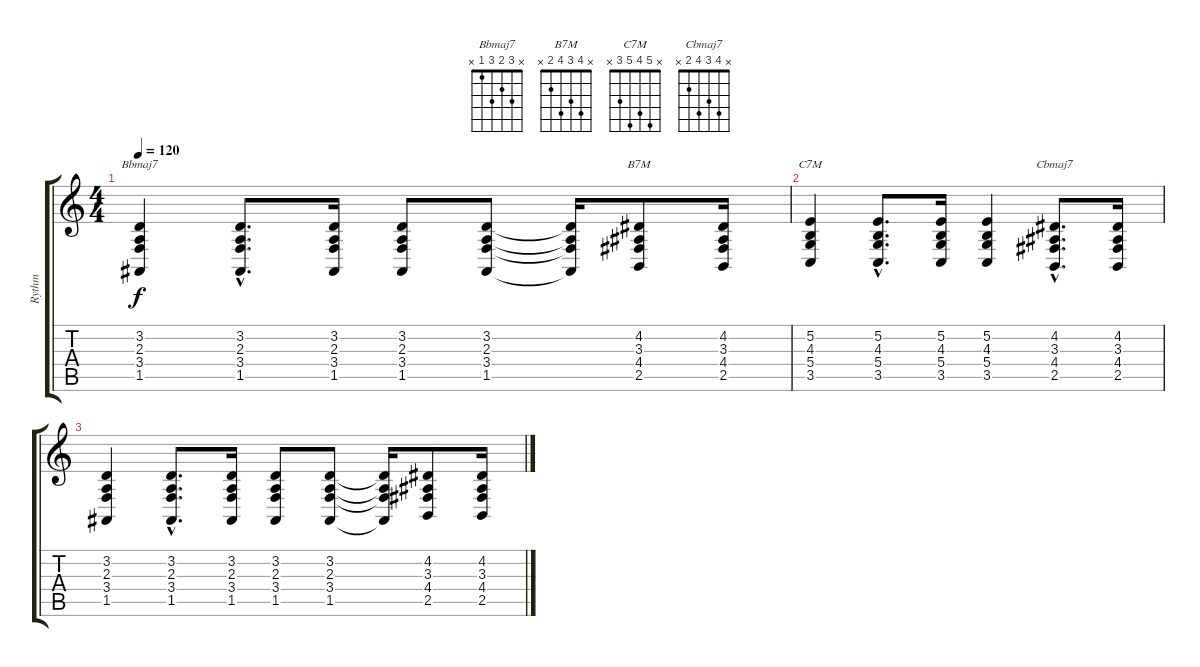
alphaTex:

\track ("Rythm" "Rythm") {instrument acousticgrandpiano}
\staff {score tabs}
\tuning (E4 B3 G3 D3 A2 E2) {hide}
\chord ("Bbmaj7" x 3 2 3 1 x)
\chord ("B7M" x 4 3 4 2 x)
\chord ("C7M" x 5 4 5 3 x)
\chord ("Cbmaj7" x 4 3 4 2 x)
\ts (4 4)
\tempo 120
\clef g2
\ks c
(3.2 2.3 3.4 1.5).4{ch "Bbmaj7" dy f} (3.2{hac} 2.3{hac} 3.4{hac} 1.5{hac}).8{d} (3.2 2.3 3.4 1.5).16 (3.2 2.3 3.4 1.5).8 (3.2 2.3 3.4 1.5).8 (3.2{t} 2.3{t} 3.4{t} 1.5{t}).16 (4.2 3.3 4.4 2.5).8{ch "B7M"} (4.2 3.3 4.4 2.5).16 |
(5.2 4.3 5.4 3.5).4{ch "C7M" volume 3} (5.2{hac} 4.3{hac} 5.4{hac} 3.5{hac}).8{d} (5.2 4.3 5.4 3.5).16 (5.2 4.3 5.4 3.5).4 (4.2{hac} 3.3{hac} 4.4{hac} 2.5{hac}).8{d ch "Cbmaj7"} (4.2 3.3 4.4 2.5).16 |
(3.2 2.3 3.4 1.5).4 (3.2{hac} 2.3{hac} 3.4{hac} 1.5{hac}).8{d} (3.2 2.3 3.4 1.5).16 (3.2 2.3 3.4 1.5).8 (3.2 2.3 3.4 1.5).8 (3.2{t} 2.3{t} 3.4{t} 1.5{t}).16 (4.2 3.3 4.4 2.5).8 (4.2 3.3 4.4 2.5).16
